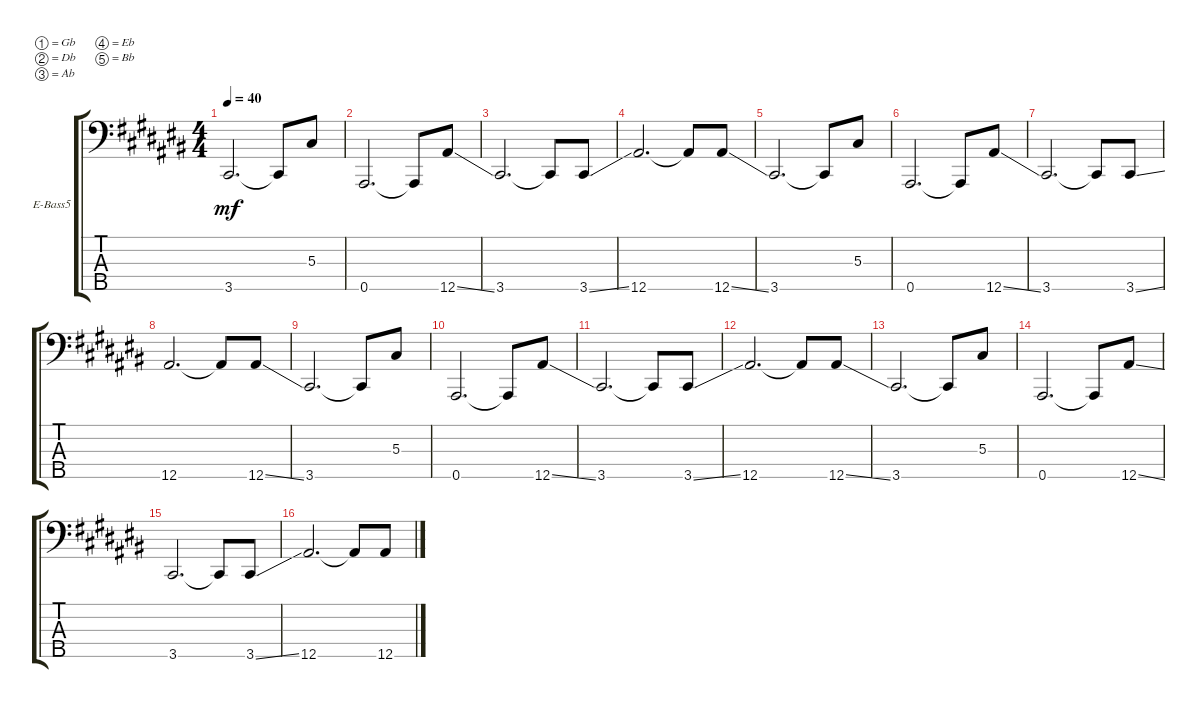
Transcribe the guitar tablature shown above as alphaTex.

\defaultSystemsLayout 4
\bracketExtendMode groupsimilarinstruments
\firstSystemTrackNameOrientation horizontal
\otherSystemsTrackNameOrientation horizontal
\track ("Electric Bass" "E-Bass5") {instrument electricbassfinger}
\staff {score tabs}
\tuning (Gb2 Db2 Ab1 Eb1 Bb0)
\ts (4 4)
\tempo 40
\clef f4
\ks a#minor
3.5.2{d dy mf} 3.5{t}.8 5.3.8 |
0.5.2{d} 0.5{t}.8 12.5{ss}.8 |
3.5.2{d} 3.5{t}.8 3.5{ss}.8 |
12.5.2{d} 12.5{t}.8 12.5{ss}.8 |
3.5.2{d} 3.5{t}.8 5.3.8 |
0.5.2{d} 0.5{t}.8 12.5{ss}.8 |
3.5.2{d} 3.5{t}.8 3.5{ss}.8 |
12.5.2{d} 12.5{t}.8 12.5{ss}.8 |
3.5.2{d} 3.5{t}.8 5.3.8 |
0.5.2{d} 0.5{t}.8 12.5{ss}.8 |
3.5.2{d} 3.5{t}.8 3.5{ss}.8 |
12.5.2{d} 12.5{t}.8 12.5{ss}.8 |
3.5.2{d} 3.5{t}.8 5.3.8 |
0.5.2{d} 0.5{t}.8 12.5{ss}.8 |
3.5.2{d} 3.5{t}.8 3.5{ss}.8 |
12.5.2{d} 12.5{t}.8 12.5.8
